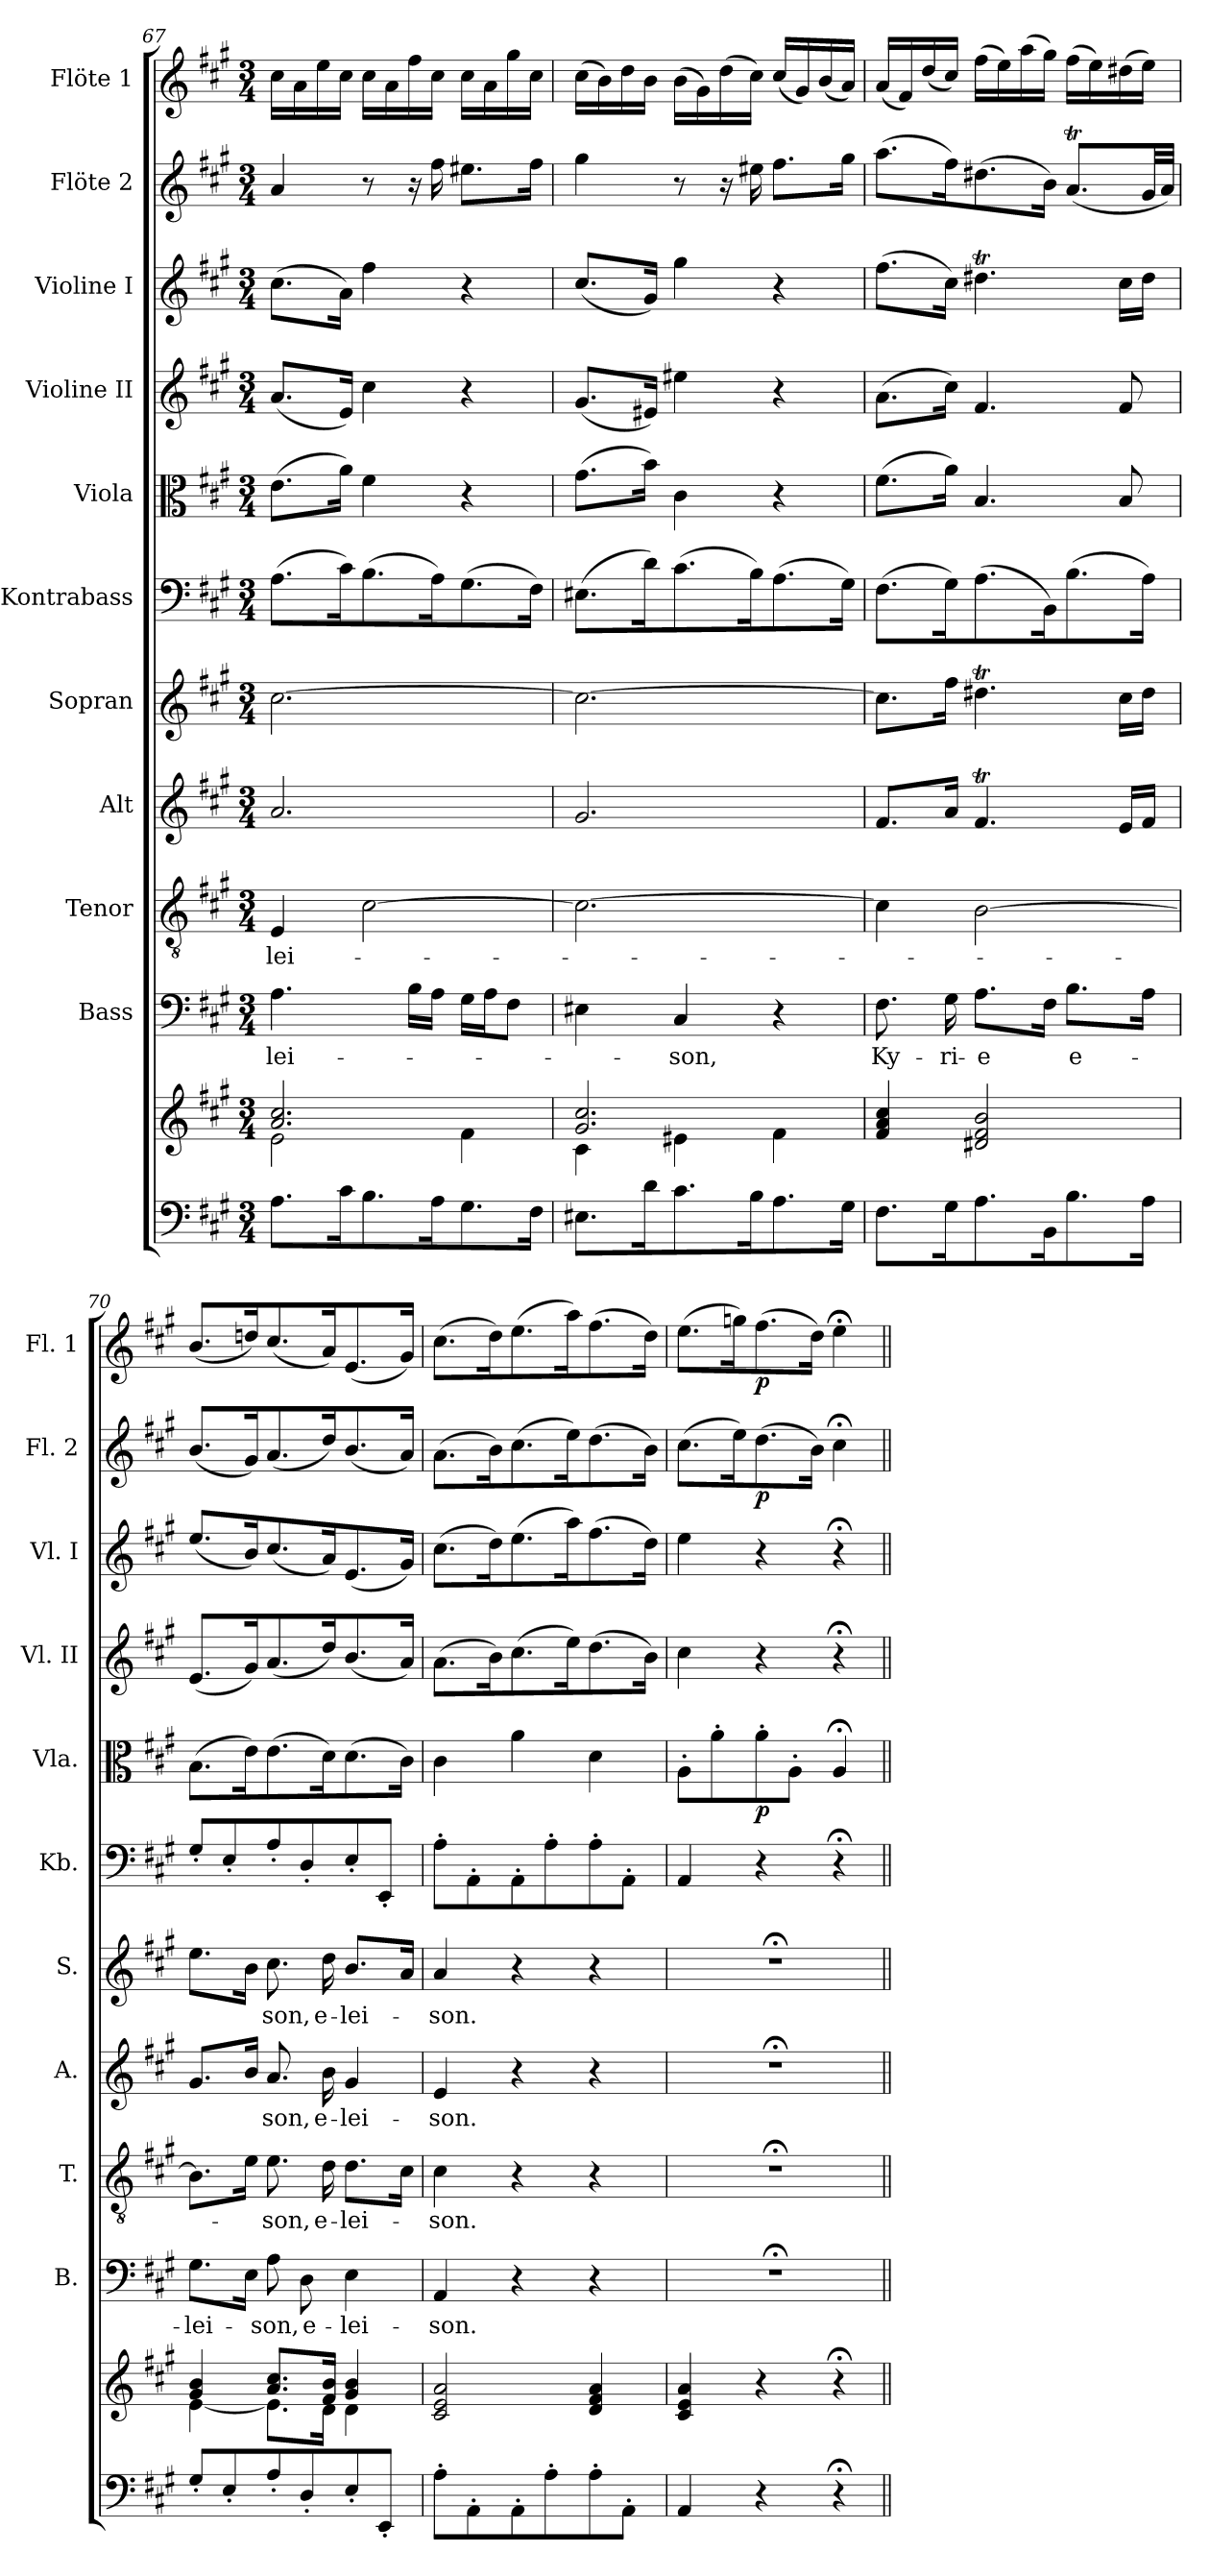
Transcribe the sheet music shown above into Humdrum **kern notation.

**kern	**kern	**kern	**text	**kern	**text	**kern	**text	**kern	**text	**kern	**kern	**dynam	**kern	**kern	**kern	**dynam	**kern	**dynam
*part11	*part11	*part10	*part10	*part9	*part9	*part8	*part8	*part7	*part7	*part6	*part5	*part5	*part4	*part3	*part2	*part2	*part1	*part1
*staff12	*staff11	*staff10	*staff10	*staff9	*staff9	*staff8	*staff8	*staff7	*staff7	*staff6	*staff5	*staff5	*staff4	*staff3	*staff2	*staff2	*staff1	*staff1
*	*	*I"Bass	*	*I"Tenor	*	*I"Alt	*	*I"Sopran	*	*I"Kontrabass	*I"Viola	*	*I"Violine II	*I"Violine I	*I"Flöte 2	*	*I"Flöte 1	*
*	*	*I'B.	*	*I'T.	*	*I'A.	*	*I'S.	*	*I'Kb.	*I'Vla.	*	*I'Vl. II	*I'Vl. I	*I'Fl. 2	*	*I'Fl. 1	*
*clefF4	*clefG2	*clefF4	*	*clefGv2	*	*clefG2	*	*clefG2	*	*clefF4	*clefC3	*	*clefG2	*clefG2	*clefG2	*	*clefG2	*
*	*	*	*	*	*	*	*	*	*	*ITrd7c12	*	*	*	*	*	*	*	*
*k[f#c#g#]	*k[f#c#g#]	*k[f#c#g#]	*	*k[f#c#g#]	*	*k[f#c#g#]	*	*k[f#c#g#]	*	*k[f#c#g#]	*k[f#c#g#]	*	*k[f#c#g#]	*k[f#c#g#]	*k[f#c#g#]	*	*k[f#c#g#]	*
*A:	*A:	*A:	*	*A:	*	*A:	*	*A:	*	*A:	*A:	*	*A:	*A:	*A:	*	*A:	*
*M3/4	*M3/4	*M3/4	*	*M3/4	*	*M3/4	*	*M3/4	*	*M3/4	*M3/4	*	*M3/4	*M3/4	*M3/4	*	*M3/4	*
=67	=67	=67	=67	=67	=67	=67	=67	=67	=67	=67	=67	=67	=67	=67	=67	=67	=67	=67
*	*^	*	*	*	*	*	*	*	*	*	*	*	*	*	*	*	*	*
!	!	!	!	!LO:LY:b	!	!LO:LY:b	!	!	!	!	!	!	!	!	!	!	!	!	!
8.A\L	2.a/ 2.cc#/	2e\	4.A\	-lei-	4E/	-lei-	2.a/	.	[2.cc#\	.	(>8.AA\L	(>8.e\L	.	(<8.a/L	(>8.cc#\L	4a/	.	16cc#\LL	.
.	.	.	.	.	.	.	.	.	.	.	.	.	.	.	.	.	.	16a\	.
.	.	.	.	.	.	.	.	.	.	.	.	.	.	.	.	.	.	16ee\	.
16c#\k	.	.	.	.	.	.	.	.	.	.	16C#\k)	16a\Jk)	.	16e/Jk)	16a\Jk)	.	.	16cc#\JJ	.
8.B\	.	.	.	.	[2c#\	.	.	.	.	.	(>8.BB\	4f#\	.	4cc#\	4ff#\	8r	.	16cc#\LL	.
.	.	.	.	.	.	.	.	.	.	.	.	.	.	.	.	.	.	16a\	.
.	.	.	16B\LL	.	.	.	.	.	.	.	.	.	.	.	.	16r	.	16ff#\	.
16A\k	.	.	16A\JJ	.	.	.	.	.	.	.	16AA\k)	.	.	.	.	16ff#\	.	16cc#\JJ	.
8.G#\	.	4f#\	16G#\LL	.	.	.	.	.	.	.	(>8.GG#\	4r	.	4r	4r	8.ee#X\L	.	16cc#\LL	.
.	.	.	16A\J	.	.	.	.	.	.	.	.	.	.	.	.	.	.	16a\	.
.	.	.	8F#\J	.	.	.	.	.	.	.	.	.	.	.	.	.	.	16gg#\	.
16F#\Jk	.	.	.	.	.	.	.	.	.	.	16FF#\Jk)	.	.	.	.	16ff#\Jk	.	16cc#\JJ	.
=68	=68	=68	=68	=68	=68	=68	=68	=68	=68	=68	=68	=68	=68	=68	=68	=68	=68	=68	=68
8.E#X\L	2.g#/ 2.cc#/	4c#\	4E#X\	.	2.c#\_	.	2.g#/	.	2.cc#\_	.	(>8.EE#X\L	(>8.g#\L	.	(<8.g#/L	(<8.cc#/L	4gg#\	.	(>16cc#\LL	.
.	.	.	.	.	.	.	.	.	.	.	.	.	.	.	.	.	.	16b\)	.
.	.	.	.	.	.	.	.	.	.	.	.	.	.	.	.	.	.	16dd\	.
16d\k	.	.	.	.	.	.	.	.	.	.	16D\k)	16b\Jk)	.	16e#X/Jk)	16g#/Jk)	.	.	16b\JJ	.
!	!	!	!	!LO:LY:b	!	!	!	!	!	!	!	!	!	!	!	!	!	!	!
8.c#\	.	4e#X\	4C#/	-son,	.	.	.	.	.	.	(>8.C#\	4c#\	.	4ee#X\	4gg#\	8r	.	(>16b\LL	.
.	.	.	.	.	.	.	.	.	.	.	.	.	.	.	.	.	.	16g#\)	.
.	.	.	.	.	.	.	.	.	.	.	.	.	.	.	.	16r	.	(>16dd\	.
16B\k	.	.	.	.	.	.	.	.	.	.	16BB\k)	.	.	.	.	16ee#X\	.	16cc#\JJ)	.
8.A\	.	4f#\	4r	.	.	.	.	.	.	.	(>8.AA\	4r	.	4r	4r	8.ff#\L	.	(<16cc#/LL	.
.	.	.	.	.	.	.	.	.	.	.	.	.	.	.	.	.	.	16g#/)	.
.	.	.	.	.	.	.	.	.	.	.	.	.	.	.	.	.	.	(<16b/	.
16G#\Jk	.	.	.	.	.	.	.	.	.	.	16GG#\Jk)	.	.	.	.	16gg#\Jk	.	16a/JJ)	.
*	*v	*v	*	*	*	*	*	*	*	*	*	*	*	*	*	*	*	*	*
!!LO:PB:g=z
=69	=69	=69	=69	=69	=69	=69	=69	=69	=69	=69	=69	=69	=69	=69	=69	=69	=69	=69
!	!	!	!LO:LY:b	!	!	!	!	!	!	!	!	!	!	!	!	!	!	!
8.F#\L	4f#/ 4a/ 4cc#/	8.F#\	Ky-	4c#\]	.	8.f#/L	.	8.cc#\L]	.	(>8.FF#\L	(>8.f#\L	.	(>8.a\L	(>8.ff#\L	(>8.aa\L	.	(<16a/LL	.
.	.	.	.	.	.	.	.	.	.	.	.	.	.	.	.	.	16f#/)	.
.	.	.	.	.	.	.	.	.	.	.	.	.	.	.	.	.	(<16dd/	.
!	!	!	!LO:LY:b	!	!	!	!	!	!	!	!	!	!	!	!	!	!	!
16G#\k	.	16G#\	-ri-	.	.	16a/Jk	.	16ff#\Jk	.	16GG#\k)	16a\Jk)	.	16cc#\Jk)	16cc#\Jk)	16ff#\k)	.	16cc#/JJ)	.
!	!	!	!LO:LY:b	!	!	!	!	!	!	!	!	!	!	!	!	!	!	!
8.A\	2d#X/ 2f#/ 2b/	8.A\L	-e	[2B\	.	4.f#T/	.	4.dd#Xt\	.	(>8.AA\	4.B/	.	4.f#/	4.dd#Xt\	(>8.dd#X\	.	(>16ff#\LL	.
.	.	.	.	.	.	.	.	.	.	.	.	.	.	.	.	.	16ee\)	.
.	.	.	.	.	.	.	.	.	.	.	.	.	.	.	.	.	(>16aa\	.
16BB\k	.	16F#\Jk	.	.	.	.	.	.	.	16BBB\k)	.	.	.	.	16b\Jk)	.	16gg#\JJ)	.
!	!	!	!LO:LY:b	!	!	!	!	!	!	!	!	!	!	!	!	!	!	!
8.B\	.	8.B\L	e-	.	.	.	.	.	.	(>8.BB\	.	.	.	.	(<8.aT/L	.	(>16ff#\LL	.
.	.	.	.	.	.	.	.	.	.	.	.	.	.	.	.	.	16ee\)	.
.	.	.	.	.	.	16e/LL	.	16cc#\LL	.	.	8B/	.	8f#/	16cc#\LL	.	.	(>16dd#X\	.
16A\Jk	.	16A\Jk	.	.	.	16f#/JJ	.	16dd#\JJ	.	16AA\Jk)	.	.	.	16dd#\JJ	32g#/LL	.	16ee\JJ)	.
.	.	.	.	.	.	.	.	.	.	.	.	.	.	.	32a/JJJ)	.	.	.
=70	=70	=70	=70	=70	=70	=70	=70	=70	=70	=70	=70	=70	=70	=70	=70	=70	=70	=70
*	*^	*	*	*	*	*	*	*	*	*	*	*	*	*	*	*	*	*
!	!	!	!	!LO:LY:b	!	!	!	!	!	!	!	!	!	!	!	!	!	!	!
8G#'</L	4g#/ 4b/	[<4e\	8.G#\L	-lei-	8.B\L]	.	8.g#/L	.	8.ee\L	.	8GG#'</L	(>8.B\L	.	(<8.e/L	(<8.ee/L	(<8.b/L	.	(<8.b/L	.
8E'</	.	.	.	.	.	.	.	.	.	.	8EE'</	.	.	.	.	.	.	.	.
.	.	.	16E\Jk	.	16e\Jk	.	16b/Jk	.	16b\Jk	.	.	16e\k)	.	16g#/k)	16b/k)	16g#/k)	.	16ddn/k)	.
!	!	!	!	!LO:LY:b	!	!LO:LY:b	!	!LO:LY:b	!	!LO:LY:b	!	!	!	!	!	!	!	!	!
8A'</	8.a/ 8.cc#/L	8.e\L]	8A\	-son,	8.e\	-son,	8.a/	-son,	8.cc#\	-son,	8AA'</	(>8.e\	.	(<8.a/	(<8.cc#/	(<8.a/	.	(<8.cc#/	.
!	!	!	!	!LO:LY:b	!	!	!	!	!	!	!	!	!	!	!	!	!	!	!
8D'</	.	.	8D\	e-	.	.	.	.	.	.	8DD'</	.	.	.	.	.	.	.	.
!	!	!	!	!	!	!LO:LY:b	!	!LO:LY:b	!	!LO:LY:b	!	!	!	!	!	!	!	!	!
.	16f#/ 16b/Jk	16d\Jk	.	.	16d\	e-	16b\	e-	16dd\	e-	.	16d\k)	.	16dd/k)	16a/k)	16dd/k)	.	16a/k)	.
!	!	!	!	!LO:LY:b	!	!LO:LY:b	!	!LO:LY:b	!	!LO:LY:b	!	!	!	!	!	!	!	!	!
8E'</	4g#/ 4b/	4d\	4E\	-lei-	8.d\L	-lei-	4g#/	-lei-	8.b/L	-lei-	8EE'</	(>8.d\	.	(<8.b/	(<8.e/	(<8.b/	.	(<8.e/	.
8EE'</J	.	.	.	.	.	.	.	.	.	.	8EEE'</J	.	.	.	.	.	.	.	.
.	.	.	.	.	16c#\Jk	.	.	.	16a/Jk	.	.	16c#\Jk)	.	16a/Jk)	16g#/Jk)	16a/Jk)	.	16g#/Jk)	.
*	*v	*v	*	*	*	*	*	*	*	*	*	*	*	*	*	*	*	*	*
=71	=71	=71	=71	=71	=71	=71	=71	=71	=71	=71	=71	=71	=71	=71	=71	=71	=71	=71
!	!	!	!LO:LY:b	!	!LO:LY:b	!	!LO:LY:b	!	!LO:LY:b	!	!	!	!	!	!	!	!	!
8A'>\L	2c#/ 2e/ 2a/	4AA/	-son.	4c#\	-son.	4e/	-son.	4a/	-son.	8AA'>\L	4c#\	.	(>8.a\L	(>8.cc#\L	(>8.a\L	.	(>8.cc#\L	.
8AA'>\	.	.	.	.	.	.	.	.	.	8AAA'>\	.	.	.	.	.	.	.	.
.	.	.	.	.	.	.	.	.	.	.	.	.	16b\k)	16dd\k)	16b\k)	.	16dd\k)	.
8AA'>\	.	4r	.	4r	.	4r	.	4r	.	8AAA'>\	4a\	.	(>8.cc#\	(>8.ee\	(>8.cc#\	.	(>8.ee\	.
8A'>\	.	.	.	.	.	.	.	.	.	8AA'>\	.	.	.	.	.	.	.	.
.	.	.	.	.	.	.	.	.	.	.	.	.	16ee\k)	16aa\k)	16ee\k)	.	16aa\k)	.
8A'>\	4d/ 4f#/ 4a/	4r	.	4r	.	4r	.	4r	.	8AA'>\	4d\	.	(>8.dd\	(>8.ff#\	(>8.dd\	.	(>8.ff#\	.
8AA'>\J	.	.	.	.	.	.	.	.	.	8AAA'>\J	.	.	.	.	.	.	.	.
.	.	.	.	.	.	.	.	.	.	.	.	.	16b\Jk)	16dd\Jk)	16b\Jk)	.	16dd\Jk)	.
=72	=72	=72	=72	=72	=72	=72	=72	=72	=72	=72	=72	=72	=72	=72	=72	=72	=72	=72
!	!	!LO:N:vis=1	!	!LO:N:vis=1	!	!LO:N:vis=1	!	!LO:N:vis=1	!	!	!	!	!	!	!	!	!	!
4AA/	4c#/ 4e/ 4a/	2.r;<	.	2.r;<	.	2.r;<	.	2.r;<	.	4AAA/	8A'>\L	.	4cc#\	4ee\	(>8.cc#\L	.	(>8.ee\L	.
.	.	.	.	.	.	.	.	.	.	.	8a'>\	.	.	.	.	.	.	.
.	.	.	.	.	.	.	.	.	.	.	.	.	.	.	16ee\k)	.	16ggn\k)	.
!	!	!	!	!	!	!	!	!	!	!	!	!LO:DY:b	!	!	!	!LO:DY:b	!	!LO:DY:b
4r	4r	.	.	.	.	.	.	.	.	4r	8a'>\	p	4r	4r	(>8.dd\	p	(>8.ff#\	p
.	.	.	.	.	.	.	.	.	.	.	8A'>\J	.	.	.	.	.	.	.
.	.	.	.	.	.	.	.	.	.	.	.	.	.	.	16b\Jk)	.	16dd\Jk)	.
4r;<	4r;<	.	.	.	.	.	.	.	.	4r;<	4A;</	.	4r;<	4r;<	4cc#;<\	.	4ee;<\	.
=||	=||	=||	=||	=||	=||	=||	=||	=||	=||	=||	=||	=||	=||	=||	=||	=||	=||	=||
*-	*-	*-	*-	*-	*-	*-	*-	*-	*-	*-	*-	*-	*-	*-	*-	*-	*-	*-
